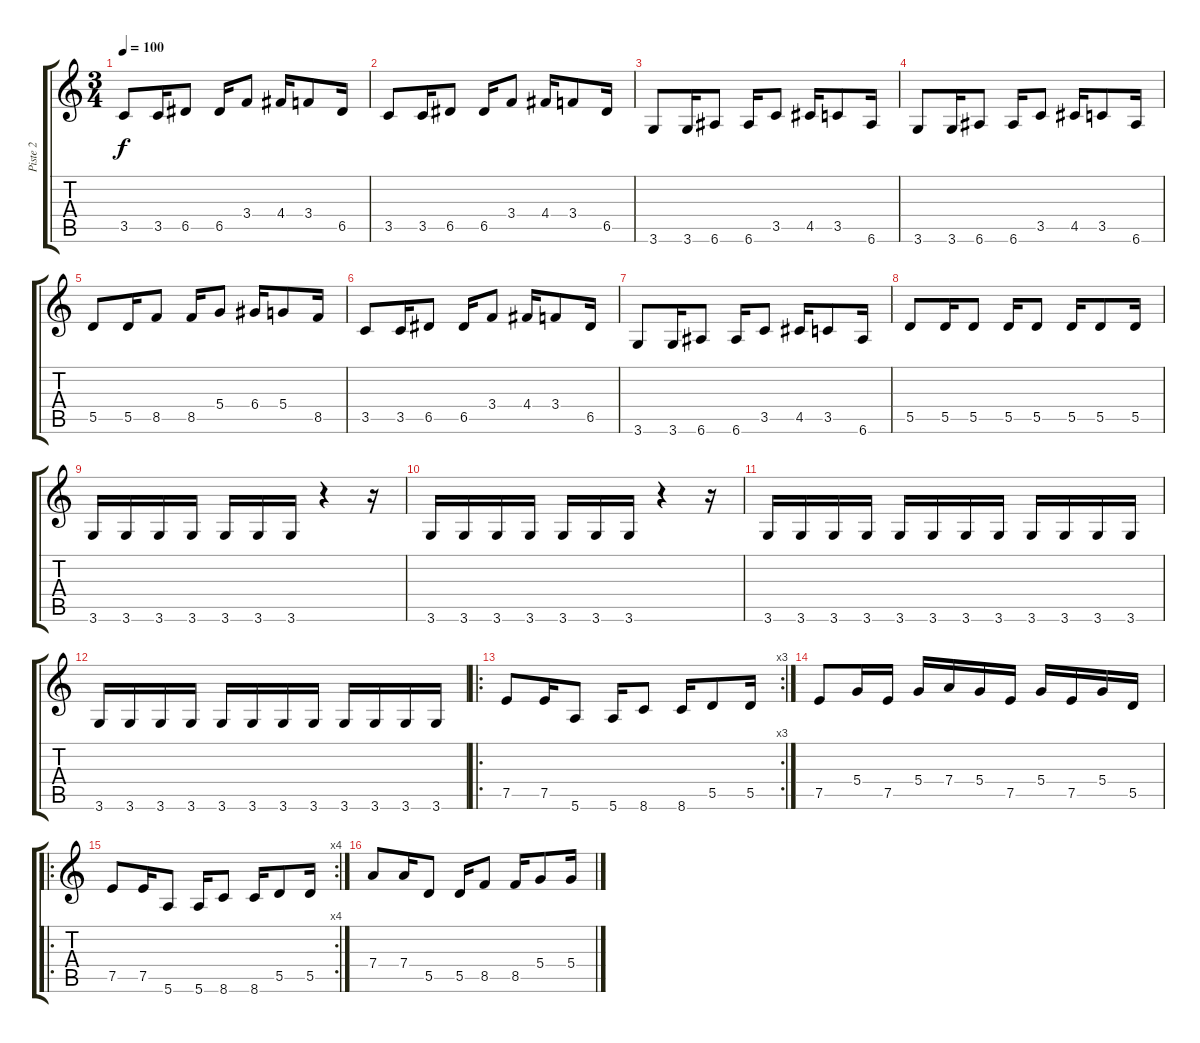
\track ("Piste 2" "Piste 2") {instrument fretlessbass}
\staff {score tabs}
\tuning (E4 B3 G3 D3 A2 E2) {hide}
\ts (3 4)
\tempo 100
\clef g2
\ks c
3.5.8{dy f} 3.5.16 6.5.8 6.5.16 3.4.8 4.4.16 3.4.8 6.5.16 |
3.5.8 3.5.16 6.5.8 6.5.16 3.4.8 4.4.16 3.4.8 6.5.16 |
3.6.8 3.6.16 6.6.8 6.6.16 3.5.8 4.5.16 3.5.8 6.6.16 |
3.6.8 3.6.16 6.6.8 6.6.16 3.5.8 4.5.16 3.5.8 6.6.16 |
5.5.8 5.5.16 8.5.8 8.5.16 5.4.8 6.4.16 5.4.8 8.5.16 |
3.5.8 3.5.16 6.5.8 6.5.16 3.4.8 4.4.16 3.4.8 6.5.16 |
3.6.8 3.6.16 6.6.8 6.6.16 3.5.8 4.5.16 3.5.8 6.6.16 |
5.5.8 5.5.16 5.5.8 5.5.16 5.5.8 5.5.16 5.5.8 5.5.16 |
3.6.16 3.6.16 3.6.16 3.6.16 3.6.16 3.6.16 3.6.16 r.4 r.16 |
3.6.16 3.6.16 3.6.16 3.6.16 3.6.16 3.6.16 3.6.16 r.4 r.16 |
3.6.16 3.6.16 3.6.16 3.6.16 3.6.16 3.6.16 3.6.16 3.6.16 3.6.16 3.6.16 3.6.16 3.6.16 |
3.6.16 3.6.16 3.6.16 3.6.16 3.6.16 3.6.16 3.6.16 3.6.16 3.6.16 3.6.16 3.6.16 3.6.16 |
\ro
\rc 3
7.5.8 7.5.16 5.6.8 5.6.16 8.6.8 8.6.16 5.5.8 5.5.16 |
7.5.8 5.4.16 7.5.16 5.4.16 7.4.16 5.4.16 7.5.16 5.4.16 7.5.16 5.4.16 5.5.16 |
\ro
\rc 4
7.5.8 7.5.16 5.6.8 5.6.16 8.6.8 8.6.16 5.5.8 5.5.16 |
7.4.8 7.4.16 5.5.8 5.5.16 8.5.8 8.5.16 5.4.8 5.4.16
